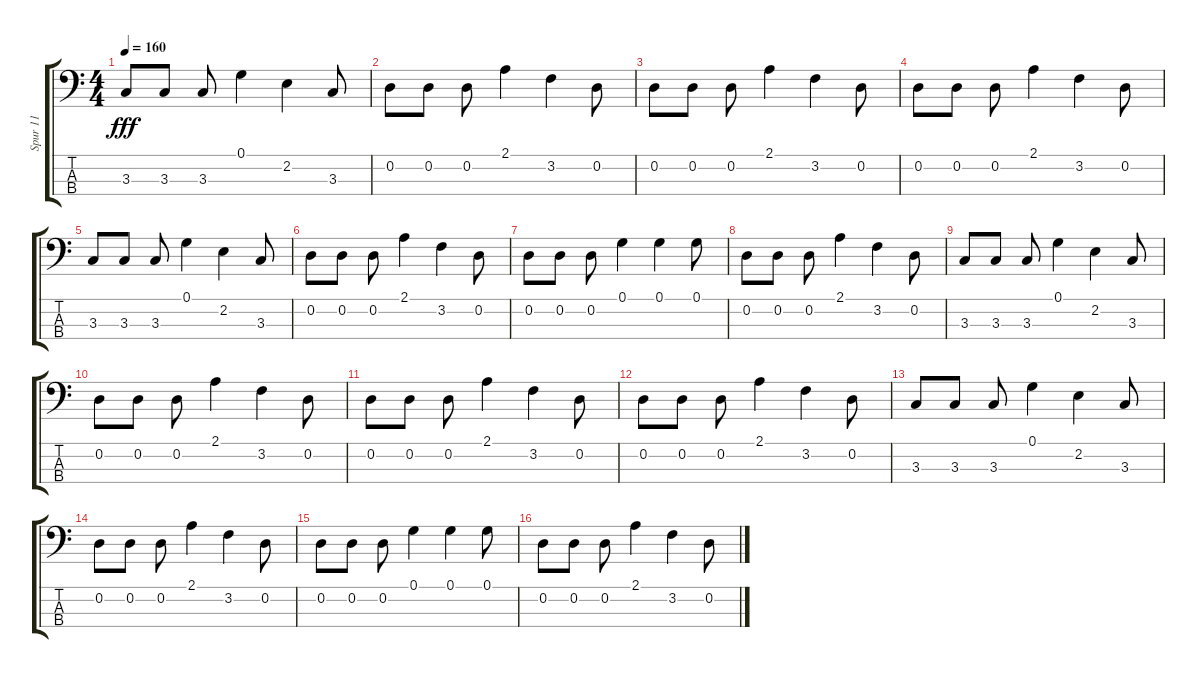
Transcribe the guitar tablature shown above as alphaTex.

\track ("Spur 11" "Spur 11") {instrument electricbassfinger}
\staff {score tabs}
\tuning (G2 D2 A1 E1) {hide}
\ts (4 4)
\tempo 160
\clef f4
\ks c
3.3.8{dy fff} 3.3.8 3.3.8 0.1.4 2.2.4 3.3.8 |
0.2.8 0.2.8 0.2.8 2.1.4 3.2.4 0.2.8 |
0.2.8 0.2.8 0.2.8 2.1.4 3.2.4 0.2.8 |
0.2.8 0.2.8 0.2.8 2.1.4 3.2.4 0.2.8 |
3.3.8 3.3.8 3.3.8 0.1.4 2.2.4 3.3.8 |
0.2.8 0.2.8 0.2.8 2.1.4 3.2.4 0.2.8 |
0.2.8 0.2.8 0.2.8 0.1.4 0.1.4 0.1.8 |
0.2.8 0.2.8 0.2.8 2.1.4 3.2.4 0.2.8 |
3.3.8 3.3.8 3.3.8 0.1.4 2.2.4 3.3.8 |
0.2.8 0.2.8 0.2.8 2.1.4 3.2.4 0.2.8 |
0.2.8 0.2.8 0.2.8 2.1.4 3.2.4 0.2.8 |
0.2.8 0.2.8 0.2.8 2.1.4 3.2.4 0.2.8 |
3.3.8 3.3.8 3.3.8 0.1.4 2.2.4 3.3.8 |
0.2.8 0.2.8 0.2.8 2.1.4 3.2.4 0.2.8 |
0.2.8 0.2.8 0.2.8 0.1.4 0.1.4 0.1.8 |
0.2.8 0.2.8 0.2.8 2.1.4 3.2.4 0.2.8
